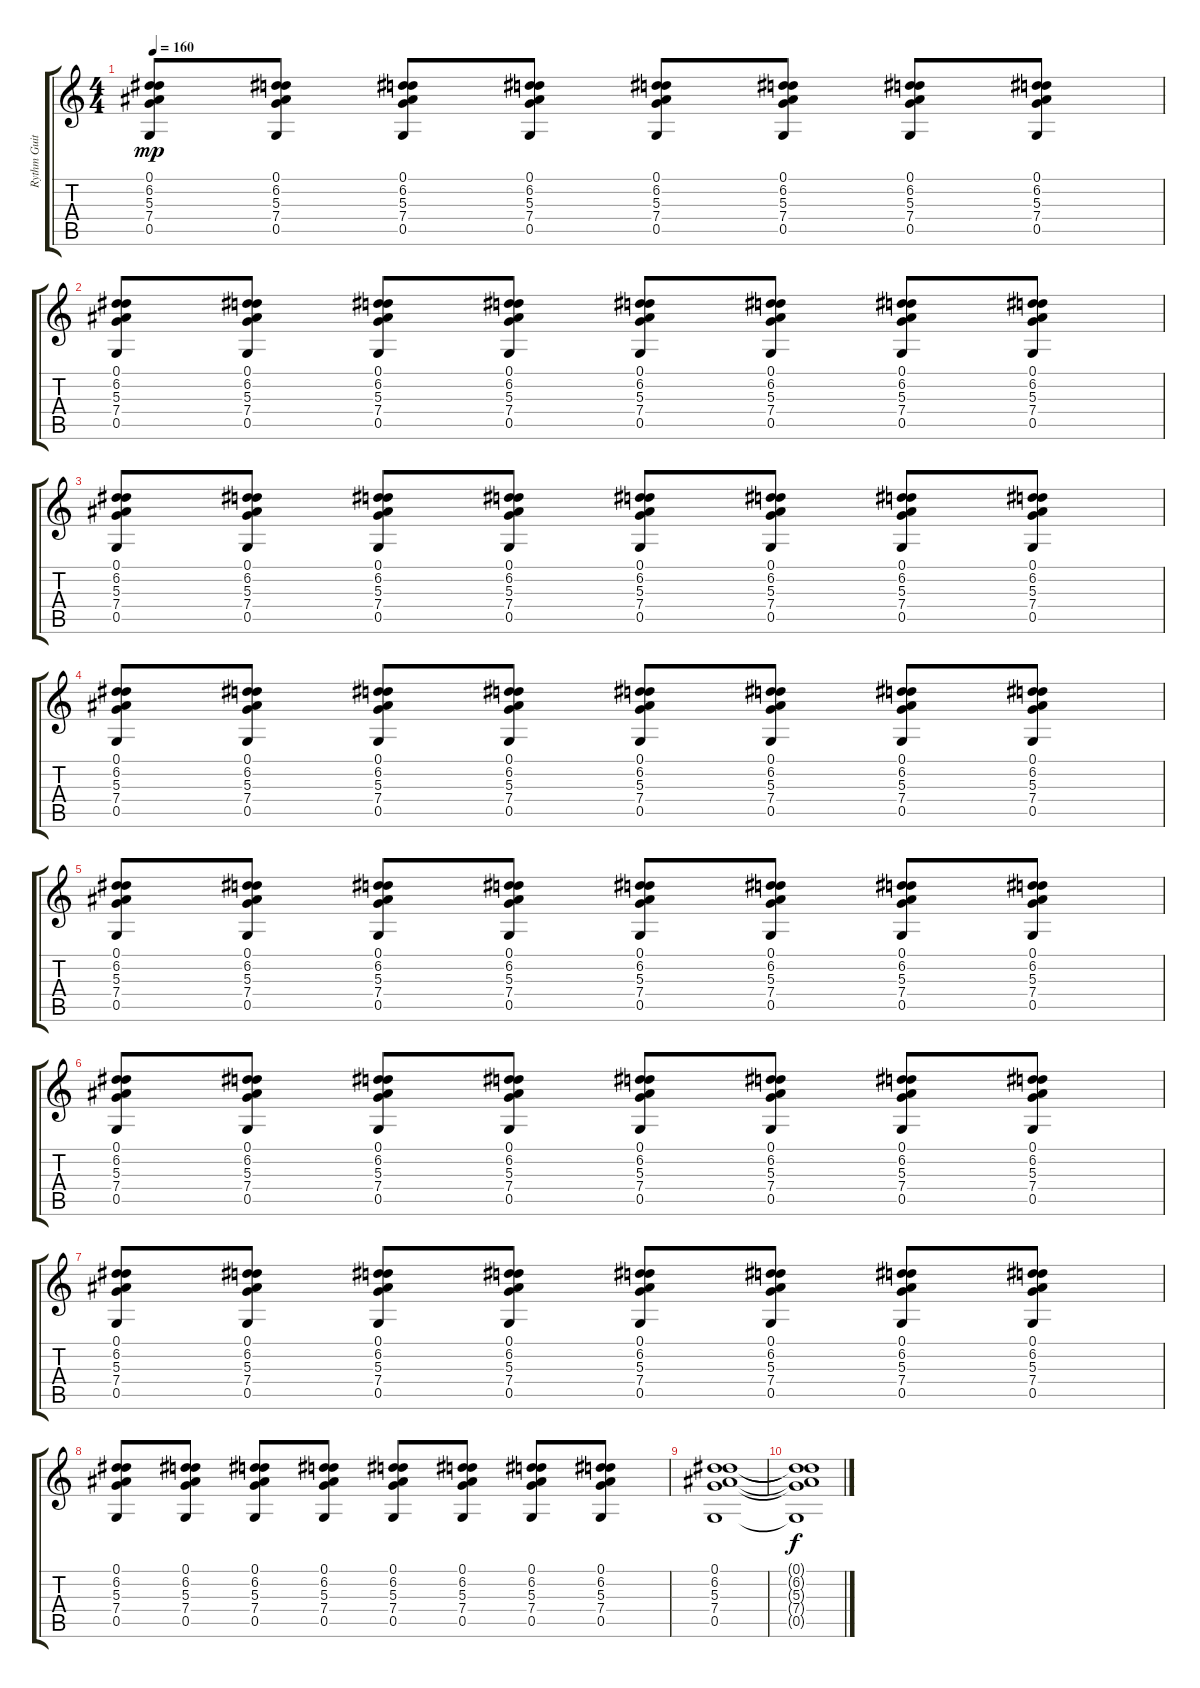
\track ("Rythm Guitar" "Rythm Guit") {instrument distortionguitar}
\staff {score tabs}
\tuning (D4 A3 F3 C3 G2 C2) {hide}
\ts (4 4)
\tempo 160
\clef g2
\ks c
(0.1 6.2 5.3 7.4 0.5).8{dy mp} (0.1 6.2 5.3 7.4 0.5).8 (0.1 6.2 5.3 7.4 0.5).8 (0.1 6.2 5.3 7.4 0.5).8 (0.1 6.2 5.3 7.4 0.5).8 (0.1 6.2 5.3 7.4 0.5).8 (0.1 6.2 5.3 7.4 0.5).8 (0.1 6.2 5.3 7.4 0.5).8 |
(0.1 6.2 5.3 7.4 0.5).8 (0.1 6.2 5.3 7.4 0.5).8 (0.1 6.2 5.3 7.4 0.5).8 (0.1 6.2 5.3 7.4 0.5).8 (0.1 6.2 5.3 7.4 0.5).8 (0.1 6.2 5.3 7.4 0.5).8 (0.1 6.2 5.3 7.4 0.5).8 (0.1 6.2 5.3 7.4 0.5).8 |
(0.1 6.2 5.3 7.4 0.5).8 (0.1 6.2 5.3 7.4 0.5).8 (0.1 6.2 5.3 7.4 0.5).8 (0.1 6.2 5.3 7.4 0.5).8 (0.1 6.2 5.3 7.4 0.5).8 (0.1 6.2 5.3 7.4 0.5).8 (0.1 6.2 5.3 7.4 0.5).8 (0.1 6.2 5.3 7.4 0.5).8 |
(0.1 6.2 5.3 7.4 0.5).8 (0.1 6.2 5.3 7.4 0.5).8 (0.1 6.2 5.3 7.4 0.5).8 (0.1 6.2 5.3 7.4 0.5).8 (0.1 6.2 5.3 7.4 0.5).8 (0.1 6.2 5.3 7.4 0.5).8 (0.1 6.2 5.3 7.4 0.5).8 (0.1 6.2 5.3 7.4 0.5).8 |
(0.1 6.2 5.3 7.4 0.5).8 (0.1 6.2 5.3 7.4 0.5).8 (0.1 6.2 5.3 7.4 0.5).8 (0.1 6.2 5.3 7.4 0.5).8 (0.1 6.2 5.3 7.4 0.5).8 (0.1 6.2 5.3 7.4 0.5).8 (0.1 6.2 5.3 7.4 0.5).8 (0.1 6.2 5.3 7.4 0.5).8 |
(0.1 6.2 5.3 7.4 0.5).8 (0.1 6.2 5.3 7.4 0.5).8 (0.1 6.2 5.3 7.4 0.5).8 (0.1 6.2 5.3 7.4 0.5).8 (0.1 6.2 5.3 7.4 0.5).8 (0.1 6.2 5.3 7.4 0.5).8 (0.1 6.2 5.3 7.4 0.5).8 (0.1 6.2 5.3 7.4 0.5).8 |
(0.1 6.2 5.3 7.4 0.5).8 (0.1 6.2 5.3 7.4 0.5).8 (0.1 6.2 5.3 7.4 0.5).8 (0.1 6.2 5.3 7.4 0.5).8 (0.1 6.2 5.3 7.4 0.5).8 (0.1 6.2 5.3 7.4 0.5).8 (0.1 6.2 5.3 7.4 0.5).8 (0.1 6.2 5.3 7.4 0.5).8 |
(0.1 6.2 5.3 7.4 0.5).8 (0.1 6.2 5.3 7.4 0.5).8 (0.1 6.2 5.3 7.4 0.5).8 (0.1 6.2 5.3 7.4 0.5).8 (0.1 6.2 5.3 7.4 0.5).8 (0.1 6.2 5.3 7.4 0.5).8 (0.1 6.2 5.3 7.4 0.5).8 (0.1 6.2 5.3 7.4 0.5).8 |
(0.1 6.2 5.3 7.4 0.5).1 |
(0.1{t} 6.2{t} 5.3{t} 7.4{t} 0.5{t}).1{dy f}
